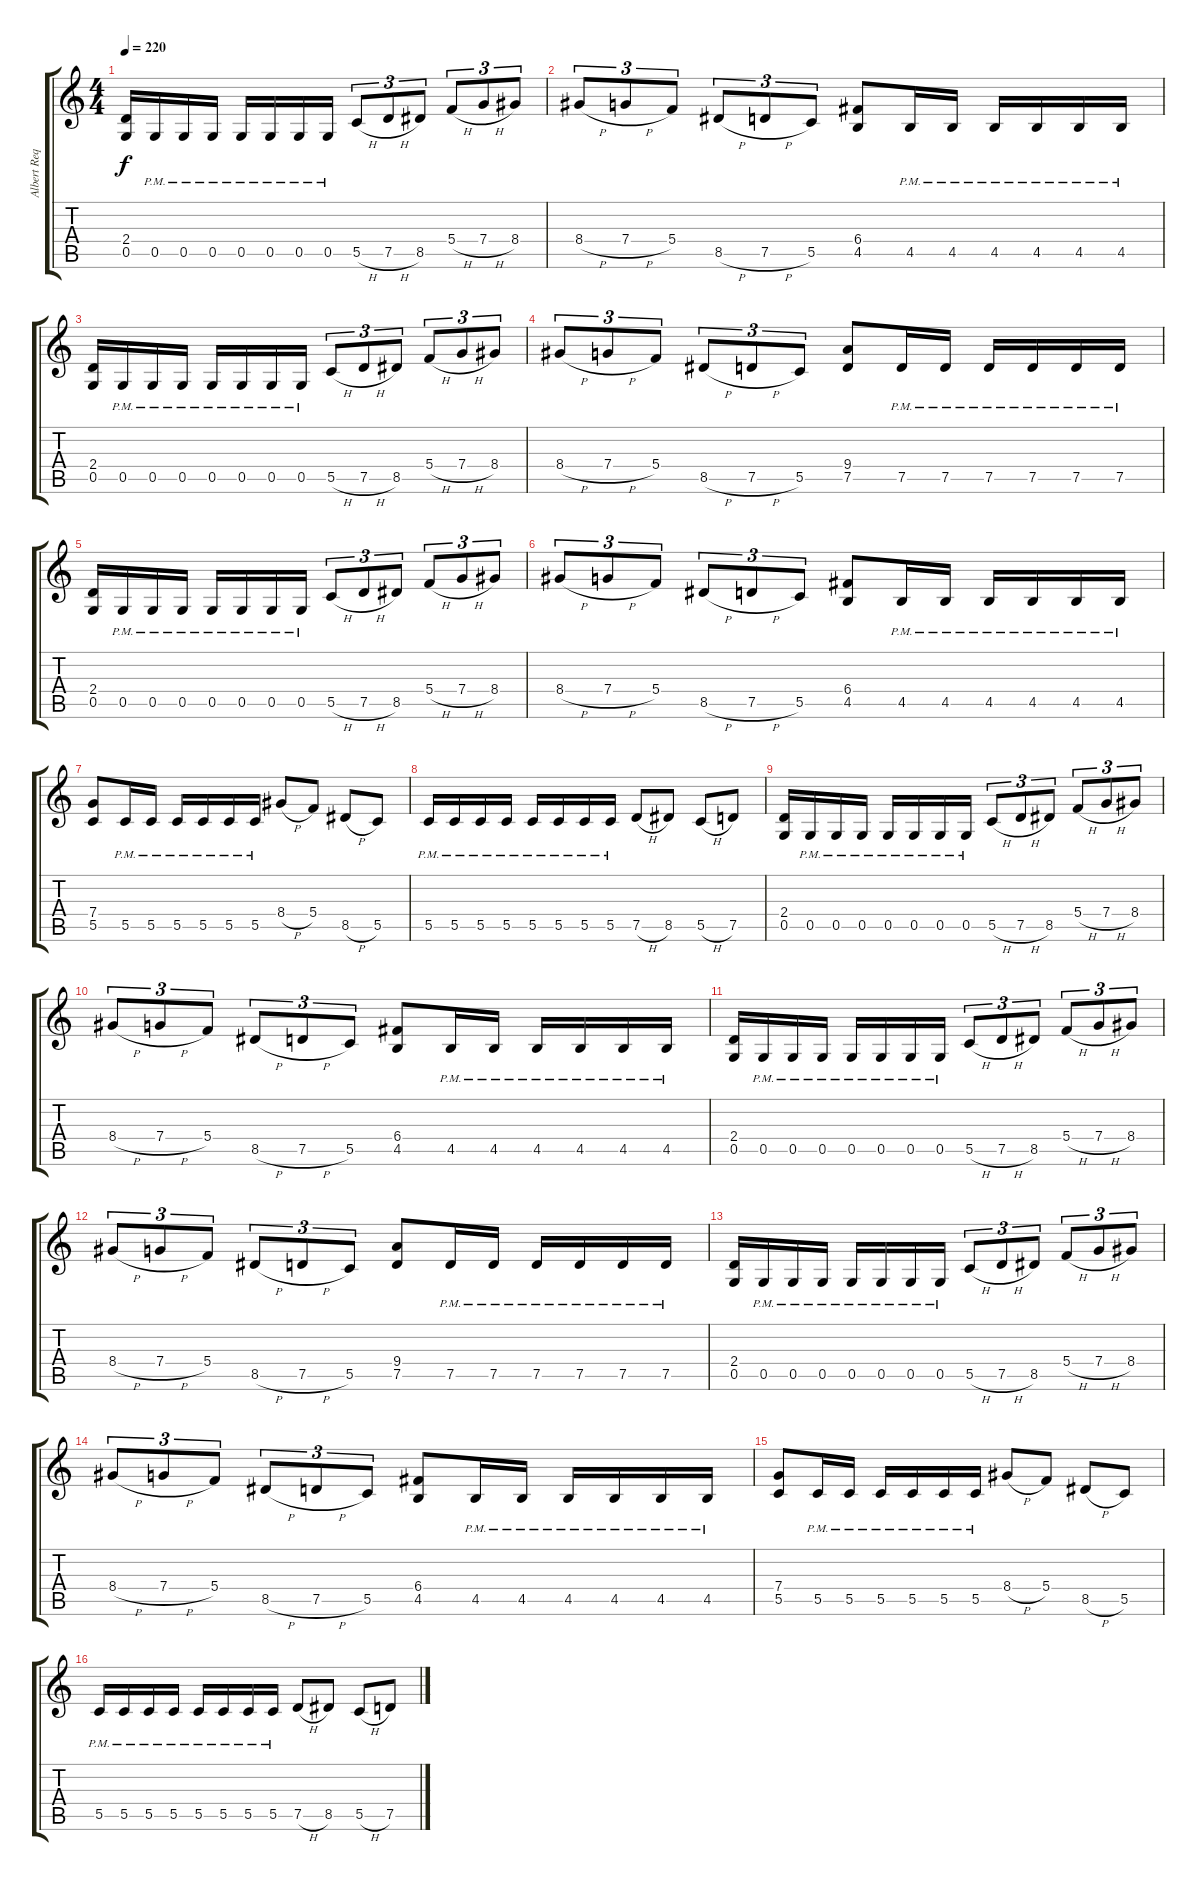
\track ("Albert Requena" "Albert Req") {instrument distortionguitar}
\staff {score tabs}
\tuning (D4 A3 F3 C3 G2 D2) {hide}
\ts (4 4)
\tempo 220
\clef g2
\ks c
(2.4 0.5).16{dy f} 0.5{pm}.16 0.5{pm}.16 0.5{pm}.16 0.5{pm}.16 0.5{pm}.16 0.5{pm}.16 0.5{pm}.16 5.5{h}.8{tu (3 2)} 7.5{h}.8{tu (3 2)} 8.5.8{tu (3 2)} 5.4{h}.8{tu (3 2)} 7.4{h}.8{tu (3 2)} 8.4.8{tu (3 2)} |
8.4{h}.8{tu (3 2)} 7.4{h}.8{tu (3 2)} 5.4.8{tu (3 2)} 8.5{h}.8{tu (3 2)} 7.5{h}.8{tu (3 2)} 5.5.8{tu (3 2)} (6.4 4.5).8 4.5{pm}.16 4.5{pm}.16 4.5{pm}.16 4.5{pm}.16 4.5{pm}.16 4.5{pm}.16 |
(2.4 0.5).16 0.5{pm}.16 0.5{pm}.16 0.5{pm}.16 0.5{pm}.16 0.5{pm}.16 0.5{pm}.16 0.5{pm}.16 5.5{h}.8{tu (3 2)} 7.5{h}.8{tu (3 2)} 8.5.8{tu (3 2)} 5.4{h}.8{tu (3 2)} 7.4{h}.8{tu (3 2)} 8.4.8{tu (3 2)} |
8.4{h}.8{tu (3 2)} 7.4{h}.8{tu (3 2)} 5.4.8{tu (3 2)} 8.5{h}.8{tu (3 2)} 7.5{h}.8{tu (3 2)} 5.5.8{tu (3 2)} (9.4 7.5).8 7.5{pm}.16 7.5{pm}.16 7.5{pm}.16 7.5{pm}.16 7.5{pm}.16 7.5{pm}.16 |
(2.4 0.5).16 0.5{pm}.16 0.5{pm}.16 0.5{pm}.16 0.5{pm}.16 0.5{pm}.16 0.5{pm}.16 0.5{pm}.16 5.5{h}.8{tu (3 2)} 7.5{h}.8{tu (3 2)} 8.5.8{tu (3 2)} 5.4{h}.8{tu (3 2)} 7.4{h}.8{tu (3 2)} 8.4.8{tu (3 2)} |
8.4{h}.8{tu (3 2)} 7.4{h}.8{tu (3 2)} 5.4.8{tu (3 2)} 8.5{h}.8{tu (3 2)} 7.5{h}.8{tu (3 2)} 5.5.8{tu (3 2)} (6.4 4.5).8 4.5{pm}.16 4.5{pm}.16 4.5{pm}.16 4.5{pm}.16 4.5{pm}.16 4.5{pm}.16 |
(7.4 5.5).8 5.5{pm}.16 5.5{pm}.16 5.5{pm}.16 5.5{pm}.16 5.5{pm}.16 5.5{pm}.16 8.4{h}.8 5.4.8 8.5{h}.8 5.5.8 |
5.5{pm}.16 5.5{pm}.16 5.5{pm}.16 5.5{pm}.16 5.5{pm}.16 5.5{pm}.16 5.5{pm}.16 5.5{pm}.16 7.5{h}.8 8.5.8 5.5{h}.8 7.5.8 |
(2.4 0.5).16 0.5{pm}.16 0.5{pm}.16 0.5{pm}.16 0.5{pm}.16 0.5{pm}.16 0.5{pm}.16 0.5{pm}.16 5.5{h}.8{tu (3 2)} 7.5{h}.8{tu (3 2)} 8.5.8{tu (3 2)} 5.4{h}.8{tu (3 2)} 7.4{h}.8{tu (3 2)} 8.4.8{tu (3 2)} |
8.4{h}.8{tu (3 2)} 7.4{h}.8{tu (3 2)} 5.4.8{tu (3 2)} 8.5{h}.8{tu (3 2)} 7.5{h}.8{tu (3 2)} 5.5.8{tu (3 2)} (6.4 4.5).8 4.5{pm}.16 4.5{pm}.16 4.5{pm}.16 4.5{pm}.16 4.5{pm}.16 4.5{pm}.16 |
(2.4 0.5).16 0.5{pm}.16 0.5{pm}.16 0.5{pm}.16 0.5{pm}.16 0.5{pm}.16 0.5{pm}.16 0.5{pm}.16 5.5{h}.8{tu (3 2)} 7.5{h}.8{tu (3 2)} 8.5.8{tu (3 2)} 5.4{h}.8{tu (3 2)} 7.4{h}.8{tu (3 2)} 8.4.8{tu (3 2)} |
8.4{h}.8{tu (3 2)} 7.4{h}.8{tu (3 2)} 5.4.8{tu (3 2)} 8.5{h}.8{tu (3 2)} 7.5{h}.8{tu (3 2)} 5.5.8{tu (3 2)} (9.4 7.5).8 7.5{pm}.16 7.5{pm}.16 7.5{pm}.16 7.5{pm}.16 7.5{pm}.16 7.5{pm}.16 |
(2.4 0.5).16 0.5{pm}.16 0.5{pm}.16 0.5{pm}.16 0.5{pm}.16 0.5{pm}.16 0.5{pm}.16 0.5{pm}.16 5.5{h}.8{tu (3 2)} 7.5{h}.8{tu (3 2)} 8.5.8{tu (3 2)} 5.4{h}.8{tu (3 2)} 7.4{h}.8{tu (3 2)} 8.4.8{tu (3 2)} |
8.4{h}.8{tu (3 2)} 7.4{h}.8{tu (3 2)} 5.4.8{tu (3 2)} 8.5{h}.8{tu (3 2)} 7.5{h}.8{tu (3 2)} 5.5.8{tu (3 2)} (6.4 4.5).8 4.5{pm}.16 4.5{pm}.16 4.5{pm}.16 4.5{pm}.16 4.5{pm}.16 4.5{pm}.16 |
(7.4 5.5).8 5.5{pm}.16 5.5{pm}.16 5.5{pm}.16 5.5{pm}.16 5.5{pm}.16 5.5{pm}.16 8.4{h}.8 5.4.8 8.5{h}.8 5.5.8 |
5.5{pm}.16 5.5{pm}.16 5.5{pm}.16 5.5{pm}.16 5.5{pm}.16 5.5{pm}.16 5.5{pm}.16 5.5{pm}.16 7.5{h}.8 8.5.8 5.5{h}.8 7.5.8
